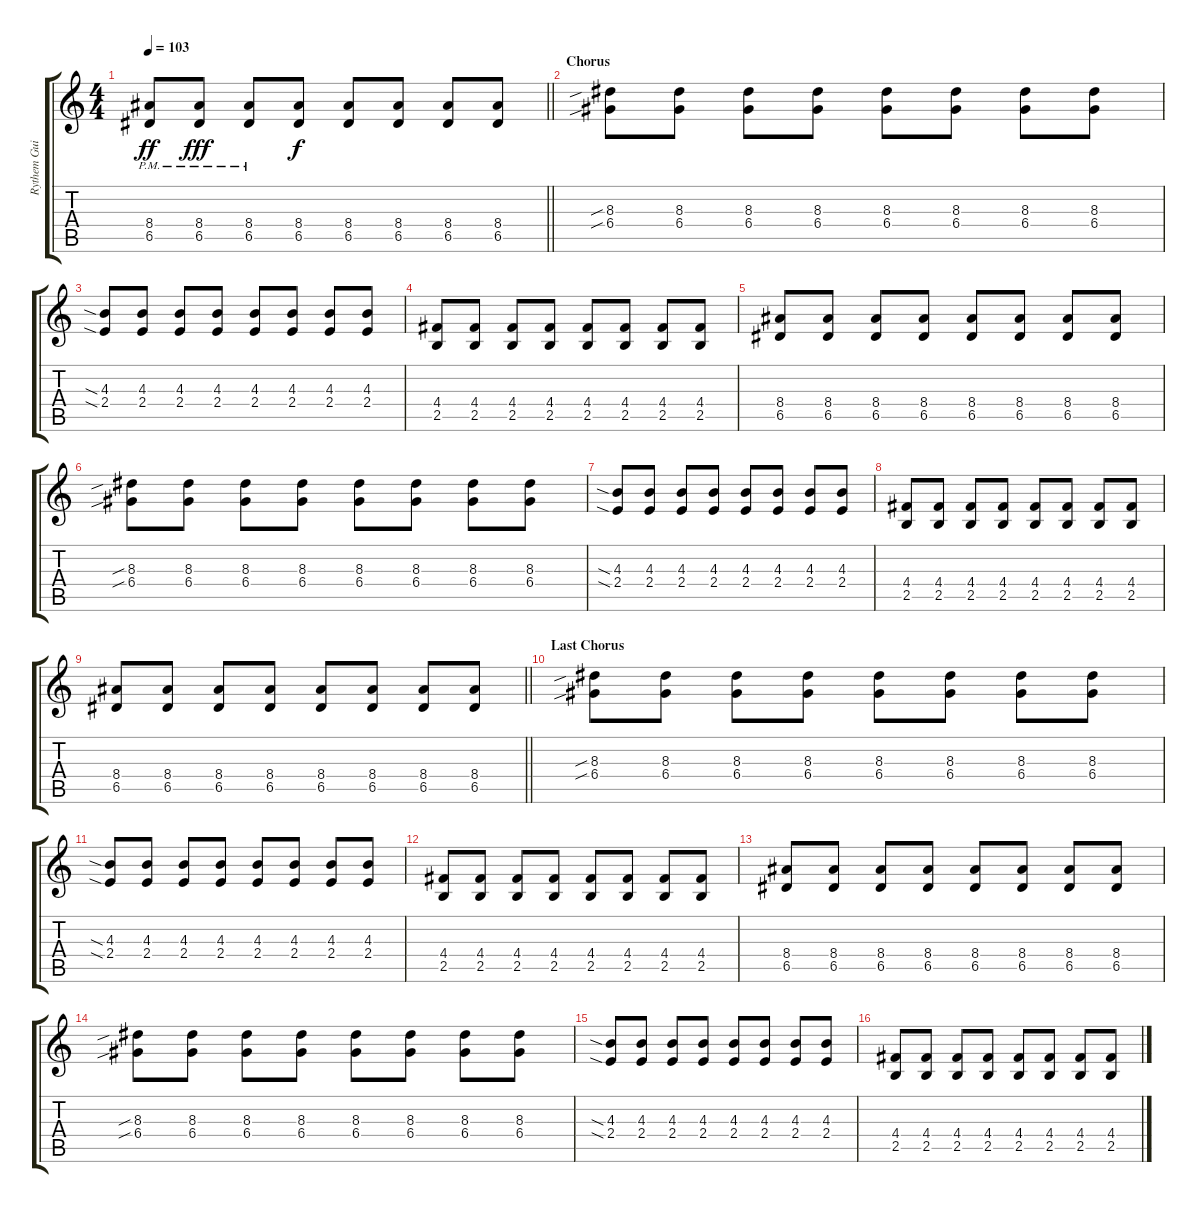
\track ("Rythem Guitar" "Rythem Gui") {instrument distortionguitar}
\staff {score tabs}
\tuning (E4 B3 G3 D3 A2 E2) {hide}
\ts (4 4)
\tempo 103
\clef g2
\barLineRight lightlight
\ks c
(8.4{pm} 6.5{pm}).8{dy ff} (8.4{pm} 6.5{pm}).8{dy fff} (8.4{pm} 6.5{pm}).8 (8.4 6.5).8{dy f} (8.4 6.5).8 (8.4 6.5).8 (8.4 6.5).8 (8.4 6.5).8 |
\section ("" "Chorus")
(8.3{sib} 6.4{sib}).8 (8.3 6.4).8 (8.3 6.4).8 (8.3 6.4).8 (8.3 6.4).8 (8.3 6.4).8 (8.3 6.4).8 (8.3 6.4).8 |
(4.3{sia} 2.4{sia}).8 (4.3 2.4).8 (4.3 2.4).8 (4.3 2.4).8 (4.3 2.4).8 (4.3 2.4).8 (4.3 2.4).8 (4.3 2.4).8 |
(4.4 2.5).8 (4.4 2.5).8 (4.4 2.5).8 (4.4 2.5).8 (4.4 2.5).8 (4.4 2.5).8 (4.4 2.5).8 (4.4 2.5).8 |
(8.4 6.5).8 (8.4 6.5).8 (8.4 6.5).8 (8.4 6.5).8 (8.4 6.5).8 (8.4 6.5).8 (8.4 6.5).8 (8.4 6.5).8 |
(8.3{sib} 6.4{sib}).8 (8.3 6.4).8 (8.3 6.4).8 (8.3 6.4).8 (8.3 6.4).8 (8.3 6.4).8 (8.3 6.4).8 (8.3 6.4).8 |
(4.3{sia} 2.4{sia}).8 (4.3 2.4).8 (4.3 2.4).8 (4.3 2.4).8 (4.3 2.4).8 (4.3 2.4).8 (4.3 2.4).8 (4.3 2.4).8 |
(4.4 2.5).8 (4.4 2.5).8 (4.4 2.5).8 (4.4 2.5).8 (4.4 2.5).8 (4.4 2.5).8 (4.4 2.5).8 (4.4 2.5).8 |
\barLineRight lightlight
(8.4 6.5).8 (8.4 6.5).8 (8.4 6.5).8 (8.4 6.5).8 (8.4 6.5).8 (8.4 6.5).8 (8.4 6.5).8 (8.4 6.5).8 |
\section ("" "Last Chorus")
(8.3{sib} 6.4{sib}).8 (8.3 6.4).8 (8.3 6.4).8 (8.3 6.4).8 (8.3 6.4).8 (8.3 6.4).8 (8.3 6.4).8 (8.3 6.4).8 |
(4.3{sia} 2.4{sia}).8 (4.3 2.4).8 (4.3 2.4).8 (4.3 2.4).8 (4.3 2.4).8 (4.3 2.4).8 (4.3 2.4).8 (4.3 2.4).8 |
(4.4 2.5).8 (4.4 2.5).8 (4.4 2.5).8 (4.4 2.5).8 (4.4 2.5).8 (4.4 2.5).8 (4.4 2.5).8 (4.4 2.5).8 |
(8.4 6.5).8 (8.4 6.5).8 (8.4 6.5).8 (8.4 6.5).8 (8.4 6.5).8 (8.4 6.5).8 (8.4 6.5).8 (8.4 6.5).8 |
(8.3{sib} 6.4{sib}).8 (8.3 6.4).8 (8.3 6.4).8 (8.3 6.4).8 (8.3 6.4).8 (8.3 6.4).8 (8.3 6.4).8 (8.3 6.4).8 |
(4.3{sia} 2.4{sia}).8 (4.3 2.4).8 (4.3 2.4).8 (4.3 2.4).8 (4.3 2.4).8 (4.3 2.4).8 (4.3 2.4).8 (4.3 2.4).8 |
(4.4 2.5).8 (4.4 2.5).8 (4.4 2.5).8 (4.4 2.5).8 (4.4 2.5).8 (4.4 2.5).8 (4.4 2.5).8 (4.4 2.5).8
